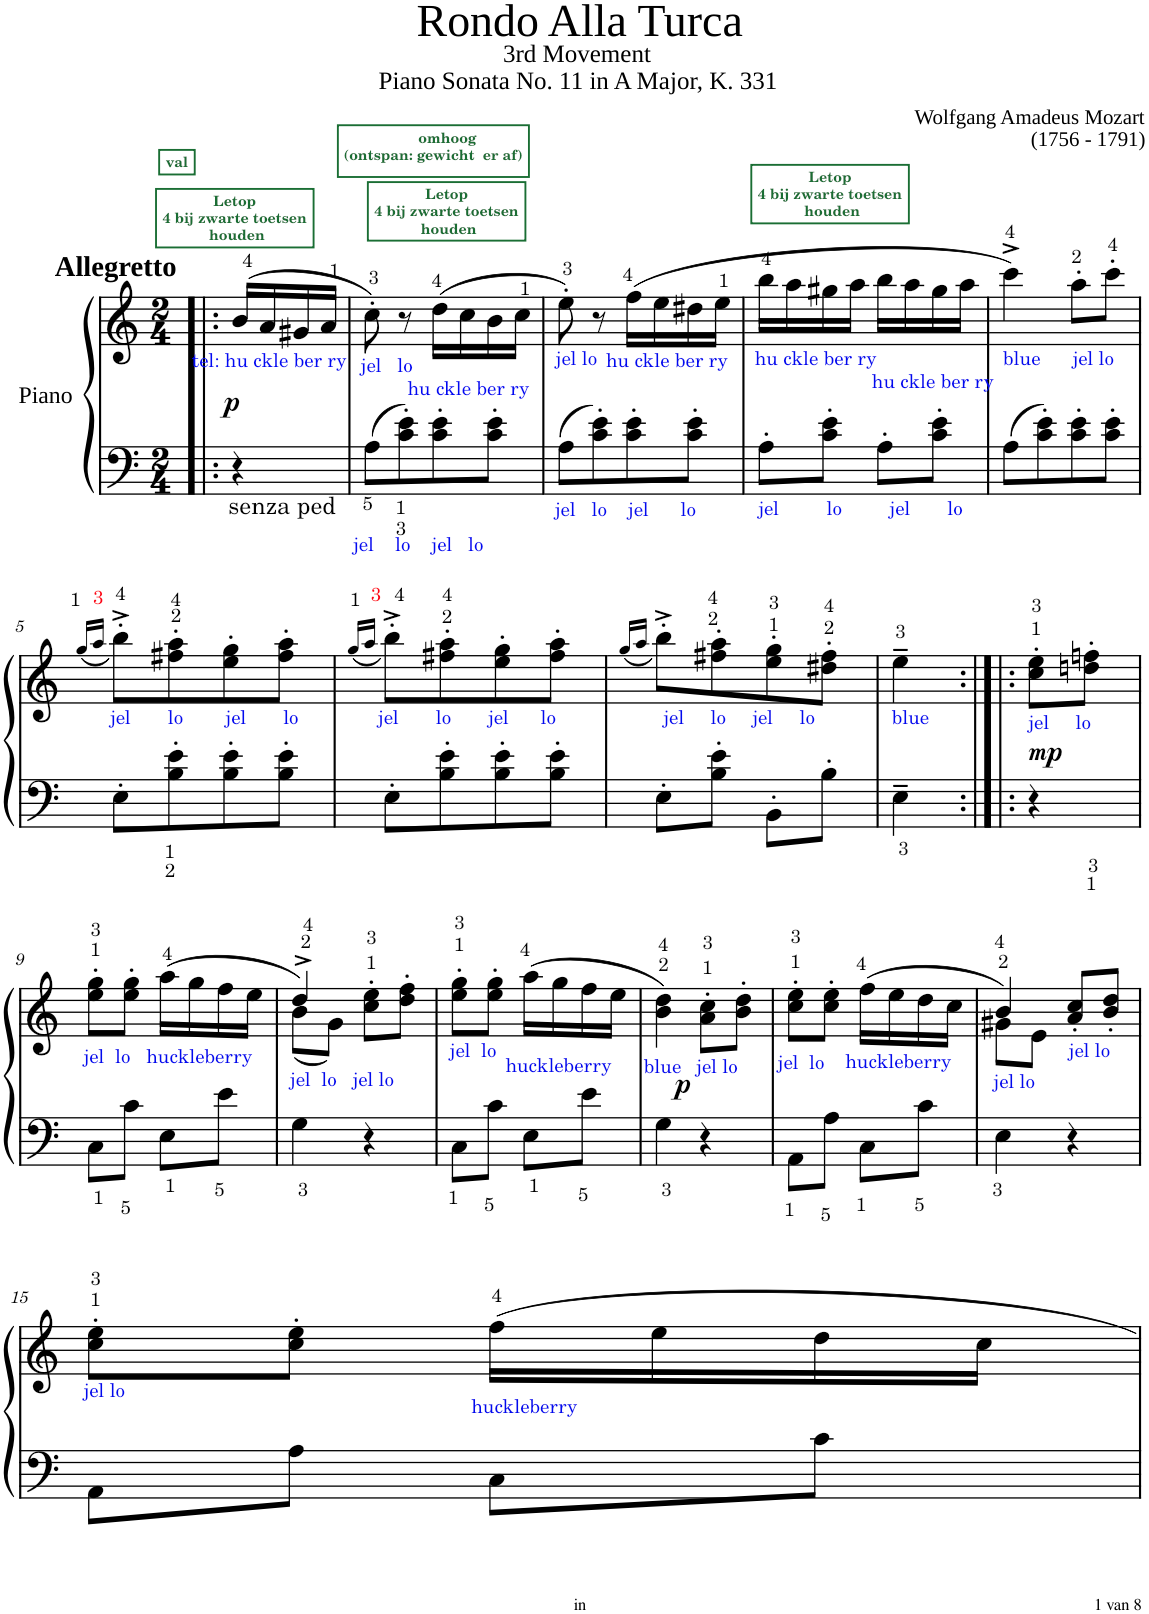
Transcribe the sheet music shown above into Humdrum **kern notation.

**kern	**kern	**dynam
*part1	*part1	*part1
*staff2	*staff1	*staff1/2
*I"Piano	*	*
*I'Pno	*	*
*clefF4	*clefG2	*
*k[]	*k[]	*
*M2/4	*M2/4	*
=!|:	=!|:	=!|:
!	!LO:TX:a:B:t=Allegretto	!
!	!LO:TX:b:color=#000AF3:t=tel&colon; hu ckle ber ry	!
!	!LO:TX:a:B:color=#1A6E34:t=val	!
!	!LO:TX:a:B:color=#1A6E34:t=Letop	!
!	!LO:TX:a:t=4 bij zwarte toetsen	!
!	!LO:TX:a:t=houden	!
!LO:TX:b:t=senza ped	!	!
!	!	!LO:DY:a=2
4r	(16b/LL	p
.	16a/	.
.	16g#X/	.
.	16a/JJ	.
=1	=1	=1
!	!LO:TX:b:color=#000AF3:t=jel   lo	!
!	!LO:TX:a:B:color=#1A6E34:t=omhoog	!
!	!LO:TX:a:t=(ontspan&colon; gewicht  er af)	!
!LO:TX:b:color=#000AF1:t=jel    lo    jel   lo	!	!
8A\L	8cc'\)	.
8c\' 8e\'	8r	.
!	!LO:TX:b:color=#000AF2:t=hu ckle ber ry	!
!	!LO:TX:a:B:color=#1A6E34:t=Letop	!
!	!LO:TX:a:t=4 bij zwarte toetsen	!
!	!LO:TX:a:t=houden	!
8c\' 8e\'	(16dd\LL	.
.	16cc\	.
8c\' 8e\'J	16b\	.
.	16cc\JJ	.
=2	=2	=2
!	!LO:TX:b:color=#000AF0:t=jel lo	!
!LO:TX:b:color=#000AEF:t=jel   lo    jel      lo	!	!
8A\L	8ee'\)	.
8c\' 8e\'	8r	.
!	!LO:TX:b:color=#000AEF:t=hu ckle ber ry	!
8c\' 8e\'	(16ff\LL	.
.	16ee\	.
8c\' 8e\'J	16dd#X\	.
.	16ee\JJ	.
=3	=3	=3
!	!LO:TX:b:color=#000AEF:t=hu ckle ber ry	!
!	!LO:TX:a:B:color=#1A6E34:t=Letop	!
!	!LO:TX:a:t=4 bij zwarte toetsen	!
!	!LO:TX:a:t=houden	!
!LO:TX:b:color=#000AF1:t=jel         lo         jel       lo	!	!
8A'\L	16bb\LL	.
.	16aa\	.
8c\' 8e\'J	16gg#X\	.
.	16aa\JJ	.
!	!LO:TX:b:color=#000AEF:t=hu ckle ber ry	!
8A'\L	16bb\LL	.
.	16aa\	.
8c\' 8e\'J	16gg#\	.
.	16aa\JJ	.
=4	=4	=4
!	!LO:TX:b:color=#000AEF:t=blue	!
8A\L	4ccc^\)	.
8c\' 8e\'	.	.
!	!LO:TX:b:color=#000AEF:t=jel lo	!
8c\' 8e\'	8aa'\L	.
8c\' 8e\'J	8ccc'\J	.
!!LO:LB:g=z
=5	=5	=5
.	(16qgg/LL	.
.	16qaa/JJ	.
!	!LO:TX:b:color=#000AEF:t=jel       lo        jel       lo	!
8E'\L	8bb'^\L)	.
8B\' 8e\'	8ff#X\' 8aa\'	.
8B\' 8e\'	8ee\' 8gg\'	.
8B\' 8e\'J	8ff#\' 8aa\'J	.
=6	=6	=6
.	(16qgg/LL	.
.	16qaa/JJ	.
!	!LO:TX:b:color=#000AEF:t=jel       lo       jel      lo	!
8E'\L	8bb'^\L)	.
8B\' 8e\'	8ff#X\' 8aa\'	.
8B\' 8e\'	8ee\' 8gg\'	.
8B\' 8e\'J	8ff#\' 8aa\'J	.
=7	=7	=7
.	(16qgg/LL	.
.	16qaa/JJ	.
!	!LO:TX:b:color=#000AEE:t=jel     lo     jel     lo	!
8E'\L	8bb'^\L)	.
8B\' 8e\'J	8ff#X\' 8aa\'	.
8BB'\L	8ee\' 8gg\'	.
8B'\J	8dd#X\' 8ff#\'J	.
=8	=8	=8
!	!LO:TX:b:color=#000AEF:t=blue	!
4E~\	4ee~\	.
=8:|!|:	=8:|!|:	=8:|!|:
!	!LO:TX:b:color=#000AEE:t=jel     lo	!
!	!	!LO:DY:a=2
4r	8cc\' 8ee\'L	mp
.	8ddn\' 8ffn\'J	.
!!LO:LB:g=z
=9	=9	=9
!	!LO:TX:b:color=#000AEE:t=jel  lo   huckleberry	!
8C\L	8ee\' 8gg\'L	.
8c\J	8ee\' 8gg\'J	.
8E\L	(>16aa\LL	.
.	16gg\	.
8e\J	16ff\	.
.	16ee\JJ	.
=10	=10	=10
*	*^	*
!	!LO:TX:b:color=#000AEE:t=jel  lo   jel lo	!	!
4G\	4dd^/)	(8b\L	.
.	.	8g\J)	.
4r	8cc\' 8ee\'L	4ryy	.
.	8dd\' 8ff\'J	.	.
*	*v	*v	*
=11	=11	=11
!	!LO:TX:b:color=#000AEE:t=jel  lo	!
8C\L	8ee\' 8gg\'L	.
8c\J	8ee\' 8gg\'J	.
!	!LO:TX:b:color=#000AEE:t=huckleberry	!
8E\L	(16aa\LL	.
.	16gg\	.
8e\J	16ff\	.
.	16ee\JJ	.
=12	=12	=12
!	!LO:TX:b:color=#000AEE:t=blue	!
!	!	!LO:DY:a=2
4G\	4b\ 4dd\)	p
!	!LO:TX:b:color=#000AEE:t=jel lo	!
4r	8a\' 8cc\'L	.
.	8b\' 8dd\'J	.
=13	=13	=13
!	!LO:TX:b:color=#000AEE:t=jel  lo	!
8AA\L	8cc\' 8ee\'L	.
8A\J	8cc\' 8ee\'J	.
!	!LO:TX:b:color=#000AEE:t=huckleberry	!
8C\L	(16ff\LL	.
.	16ee\	.
8c\J	16dd\	.
.	16cc\JJ	.
=14	=14	=14
*	*^	*
!	!LO:TX:b:color=#000AEE:t=jel lo	!	!
4E\	4b/)	8g#X\L	.
.	.	8e\J	.
!	!LO:TX:b:color=#000AEE:t=jel lo	!	!
4r	8a/' 8cc/'L	4ryy	.
.	8b/' 8dd/'J	.	.
*	*v	*v	*
!!LO:LB:g=z
=15	=15	=15
!	!LO:TX:b:color=#000AEE:t=jel lo	!
8AA\L	8cc\' 8ee\'L	.
8A\J	8cc\' 8ee\'J	.
!	!LO:TX:b:color=#000AEE:t=huckleberry	!
8C\L	16ff\LL	.
.	16ee\	.
8c\J	16dd\	.
.	16cc\JJ	.
=	=	=
*-	*-	*-
